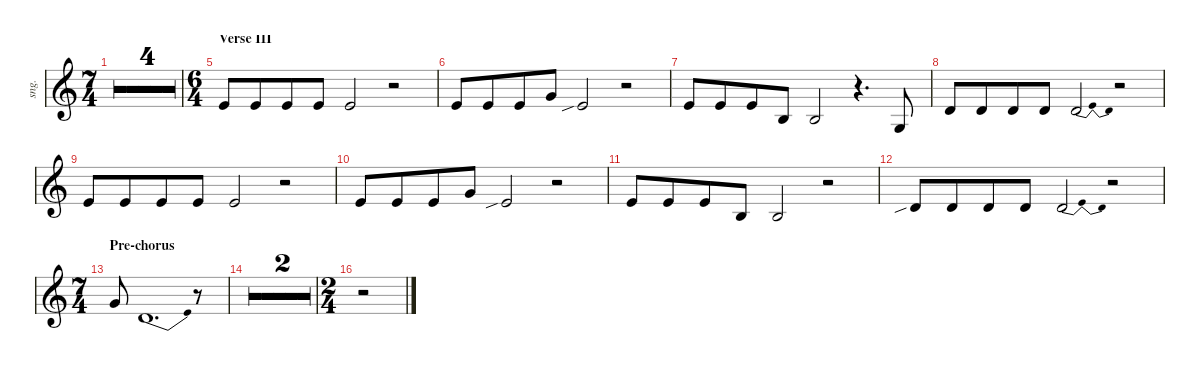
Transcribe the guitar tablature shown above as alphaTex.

\defaultSystemsLayout 4
\hideDynamics
\bracketExtendMode nobrackets
\otherSystemsTrackNameOrientation horizontal
\track ("Singer" "sng.") {defaultSystemsLayout 4 multiBarRest instrument voiceoohs}
\staff {score}
\tuning (E4 B3 G3 D3 A2 E2)
\ts (7 4)
\beaming (8 6 4 4)
\tempo 192
\clef g2
\ks c
r.1{dy mf beam Down} r.2{d beam Down} |
r.1{beam Down} r.2{d beam Down} |
r.1{beam Down} r.2{d beam Down} |
r.1{beam Down} r.2{d beam Down} |
\ts (6 4)
\beaming (8 6 6)
\section ("" "Verse III")
5.2.8{dy f beam Up} 5.2.8{beam Up} 5.2.8{beam Up} 5.2.8{beam Up} 5.2.2{beam Up} r.2{beam Up} |
5.2.8{beam Up} 5.2.8{beam Up} 5.2.8{beam Up} 8.2.8{beam Up} 5.2{sib}.2{beam Up} r.2{beam Up} |
5.2.8{beam Up} 5.2.8{beam Up} 5.2.8{beam Up} 0.2.8{beam Up} 0.2.2{beam Up} r.4{d beam Up} 0.3.8{beam Up} |
3.2.8{beam Up} 3.2.8{beam Up} 3.2.8{beam Up} 3.2.8{beam Up} 3.2{be (bendrelease 13.2 0 18 4 29.4 4 36.6 0)}.2{beam Up} r.2{beam Up} |
5.2.8{beam Up} 5.2.8{beam Up} 5.2.8{beam Up} 5.2.8{beam Up} 5.2.2{beam Up} r.2{beam Up} |
5.2.8{beam Up} 5.2.8{beam Up} 5.2.8{beam Up} 8.2.8{beam Up} 5.2{sib}.2{beam Up} r.2{beam Up} |
5.2.8{beam Up} 5.2.8{beam Up} 5.2.8{beam Up} 0.2.8{beam Up} 0.2.2{beam Up} r.2{beam Up} |
3.2{sib}.8{beam Up} 3.2.8{beam Up} 3.2.8{beam Up} 3.2.8{beam Up} 3.2{be (bendrelease 13.2 0 18 4 29.4 4 36.6 0)}.2{beam Up} r.2{beam Up} |
\ts (7 4)
\beaming (8 6 4 4)
\section ("" "Pre-chorus")
8.2.8{beam Up} 3.2{be (bend 0 0 4.2 4)}.1{d beam Up} r.8{beam Up} |
r.1{beam Down} r.2{d beam Down} |
r.1{beam Down} r.2{d beam Down} |
\ts (2 4)
\beaming (8 2 2)
r.2{beam Down}
